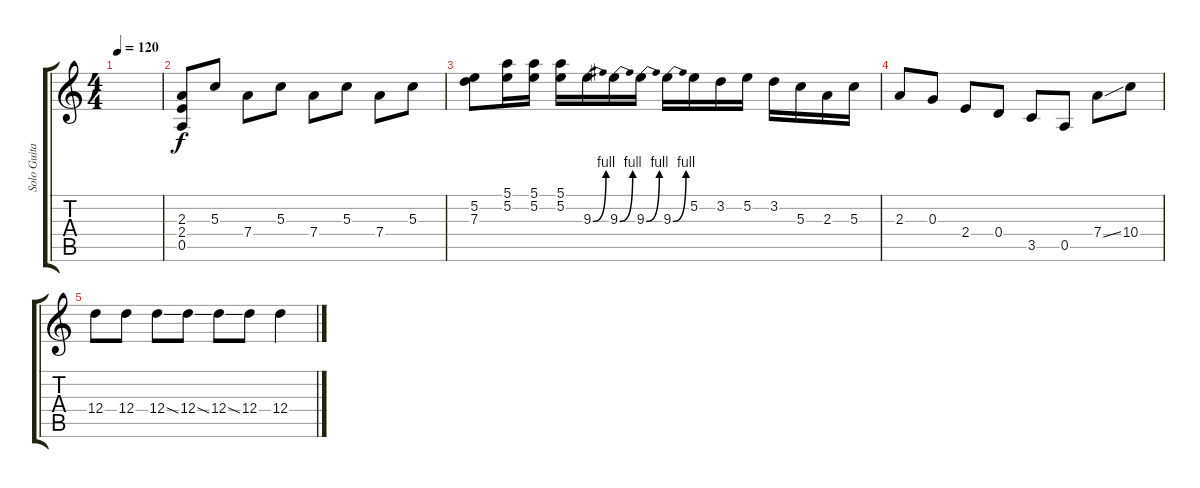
\track ("Solo Guitar" "Solo Guita") {instrument electricguitarjazz}
\staff {score tabs}
\tuning (E4 B3 G3 D3 A2 E2) {hide}
\ts (4 4)
\tempo 120
\clef g2
\ks c
|
(2.3 2.4 0.5).8 5.3.8 7.4.8 5.3.8 7.4.8 5.3.8 7.4.8 5.3.8 |
(5.2 7.3).8 (5.1 5.2).16 (5.1 5.2).16 (5.1 5.2).16 9.3{be (bend 0 0 60 4)}.16 9.3{be (bend 0 0 60 4)}.16 9.3{be (bend 0 0 60 4)}.16 9.3{be (bend 0 0 60 4)}.16 5.2.16 3.2.16 5.2.16 3.2.16 5.3.16 2.3.16 5.3.16 |
2.3.8 0.3.8 2.4.8 0.4.8 3.5.8 0.5.8 7.4{ss}.8 10.4.8 |
12.4.8 12.4.8 12.4{ss}.8 12.4{ss}.8 12.4{ss}.8 12.4.8 12.4.4
